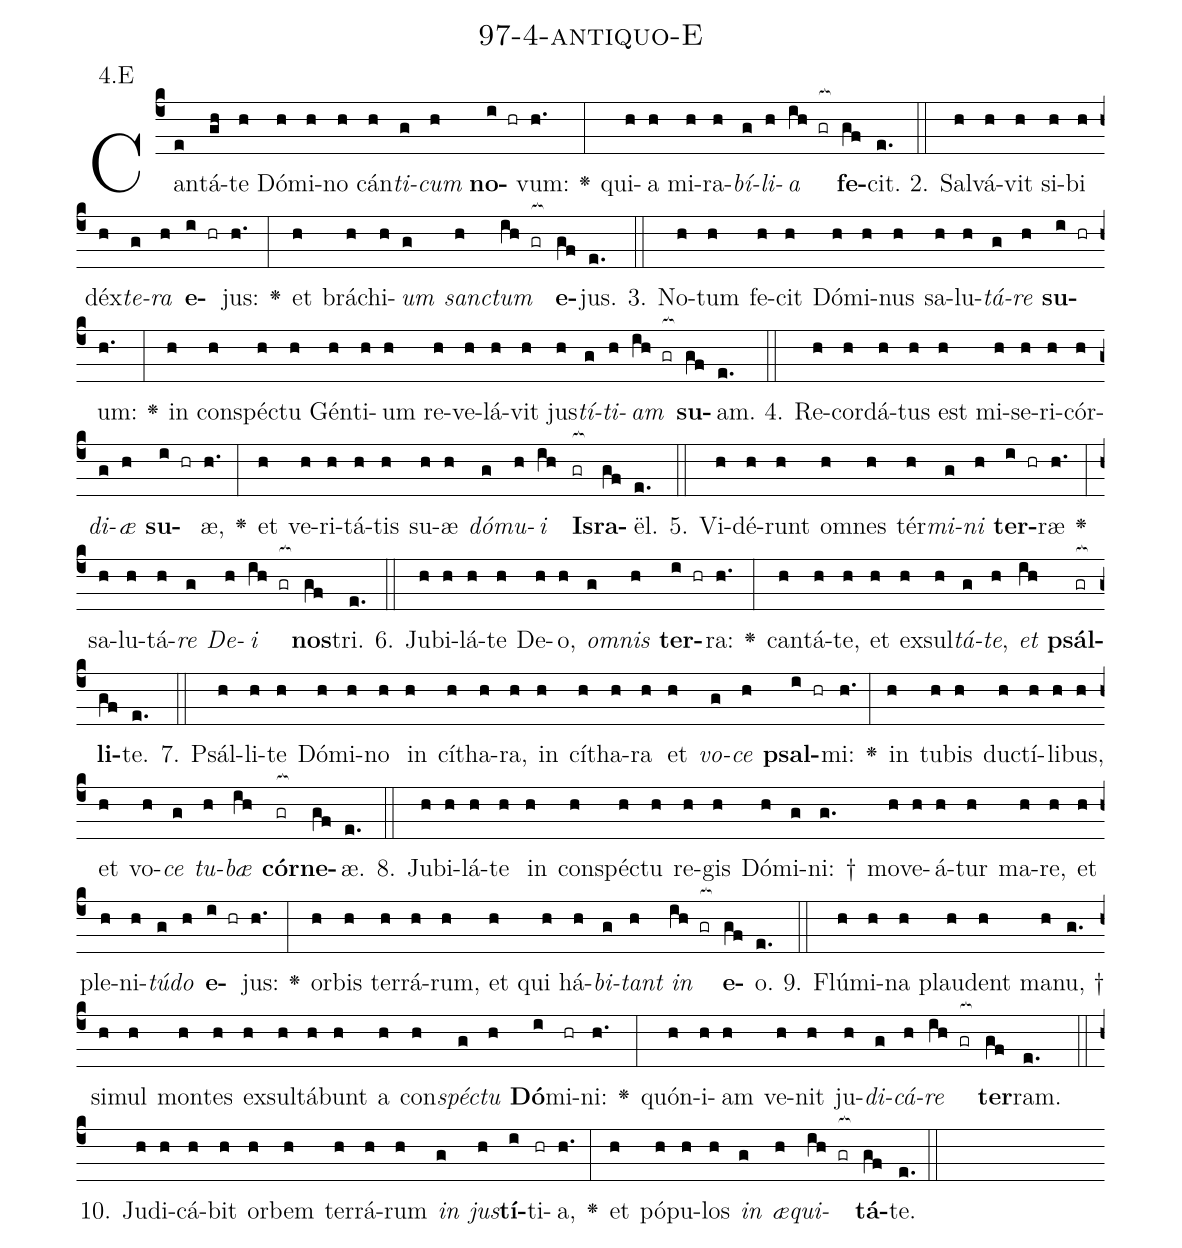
name: 97-4-antiquo-E;
annotation: 4.E;
%%
(c4)Can(e)tá(gh)te(h) Dó(h)mi(h)no(h) cán(h)<i>ti</i>(g)<i>cum</i>(h) <b>no</b>(i hr)vum:(h.) <v>\greheightstar</v>(:) qui(h)a(h) mi(h)ra(h)<i>bí</i>(g)<i>li</i>(h)<i>a</i>(ih gr[ocb:1{]) <b>fe</b>(gf[ocb:0}])cit.(e.) (::)
2. Sal(h)vá(h)vit(h) si(h)bi(h) déx(h)<i>te</i>(g)<i>ra</i>(h) <b>e</b>(i hr)jus:(h.) <v>\greheightstar</v>(:) et(h) brá(h)chi(h)<i>um</i>(g) <i>sanc</i>(h)<i>tum</i>(ih gr[ocb:1{]) <b>e</b>(gf[ocb:0}])jus.(e.) (::)
3. No(h)tum(h) fe(h)cit(h) Dó(h)mi(h)nus(h) sa(h)lu(h)<i>tá</i>(g)<i>re</i>(h) <b>su</b>(i hr)um:(h.) <v>\greheightstar</v>(:) in(h) con(h)spéc(h)tu(h) Gén(h)ti(h)um(h) re(h)ve(h)lá(h)vit(h) jus(h)<i>tí</i>(g)<i>ti</i>(h)<i>am</i>(ih gr[ocb:1{]) <b>su</b>(gf[ocb:0}])am.(e.) (::)
4. Re(h)cor(h)dá(h)tus(h) est(h) mi(h)se(h)ri(h)cór(h)<i>di</i>(g)<i>æ</i>(h) <b>su</b>(i hr)æ,(h.) <v>\greheightstar</v>(:) et(h) ve(h)ri(h)tá(h)tis(h) su(h)æ(h) <i>dó</i>(g)<i>mu</i>(h)<i>i</i>(ih) <b>Is</b>(gr[ocb:1{])<b>ra</b>(gf[ocb:0}])ël.(e.) (::)
5. Vi(h)dé(h)runt(h) om(h)nes(h) tér(h)<i>mi</i>(g)<i>ni</i>(h) <b>ter</b>(i hr)ræ(h.) <v>\greheightstar</v>(:) sa(h)lu(h)tá(h)<i>re</i>(g) <i>De</i>(h)<i>i</i>(ih gr[ocb:1{]) <b>nos</b>(gf[ocb:0}])tri.(e.) (::)
6. Ju(h)bi(h)lá(h)te(h) De(h)o,(h) <i>om</i>(g)<i>nis</i>(h) <b>ter</b>(i hr)ra:(h.) <v>\greheightstar</v>(:) can(h)tá(h)te,(h) et(h) ex(h)sul(h)<i>tá</i>(g)<i>te</i>,(h) <i>et</i>(ih) <b>psál</b>(gr[ocb:1{])<b>li</b>(gf[ocb:0}])te.(e.) (::)
7. Psál(h)li(h)te(h) Dó(h)mi(h)no(h) in(h) cí(h)tha(h)ra,(h) in(h) cí(h)tha(h)ra(h) et(h) <i>vo</i>(g)<i>ce</i>(h) <b>psal</b>(i hr)mi:(h.) <v>\greheightstar</v>(:) in(h) tu(h)bis(h) duc(h)tí(h)li(h)bus,(h) et(h) vo(h)<i>ce</i>(g) <i>tu</i>(h)<i>bæ</i>(ih) <b>cór</b>(gr[ocb:1{])<b>ne</b>(gf[ocb:0}])æ.(e.) (::)
8. Ju(h)bi(h)lá(h)te(h) in(h) con(h)spéc(h)tu(h) re(h)gis(h) Dó(h)mi(g)ni: †(g.) mo(h)ve(h)á(h)tur(h) ma(h)re,(h) et(h) ple(h)ni(h)<i>tú</i>(g)<i>do</i>(h) <b>e</b>(i hr)jus:(h.) <v>\greheightstar</v>(:) or(h)bis(h) ter(h)rá(h)rum,(h) et(h) qui(h) há(h)<i>bi</i>(g)<i>tant</i>(h) <i>in</i>(ih gr[ocb:1{]) <b>e</b>(gf[ocb:0}])o.(e.) (::)
9. Flú(h)mi(h)na(h) plau(h)dent(h) ma(h)nu, †(g.) si(h)mul(h) mon(h)tes(h) ex(h)sul(h)tá(h)bunt(h) a(h) con(h)<i>spéc</i>(g)<i>tu</i>(h) <b>Dó</b>(i)mi(hr)ni:(h.) <v>\greheightstar</v>(:) quón(h)i(h)am(h) ve(h)nit(h) ju(h)<i>di</i>(g)<i>cá</i>(h)<i>re</i>(ih gr[ocb:1{]) <b>ter</b>(gf[ocb:0}])ram.(e.) (::)
10. Ju(h)di(h)cá(h)bit(h) or(h)bem(h) ter(h)rá(h)rum(h) <i>in</i>(g) <i>jus</i>(h)<b>tí</b>(i)ti(hr)a,(h.) <v>\greheightstar</v>(:) et(h) pó(h)pu(h)los(h) <i>in</i>(g) <i>æ</i>(h)<i>qui</i>(ih gr[ocb:1{])<b>tá</b>(gf[ocb:0}])te.(e.) (::)
